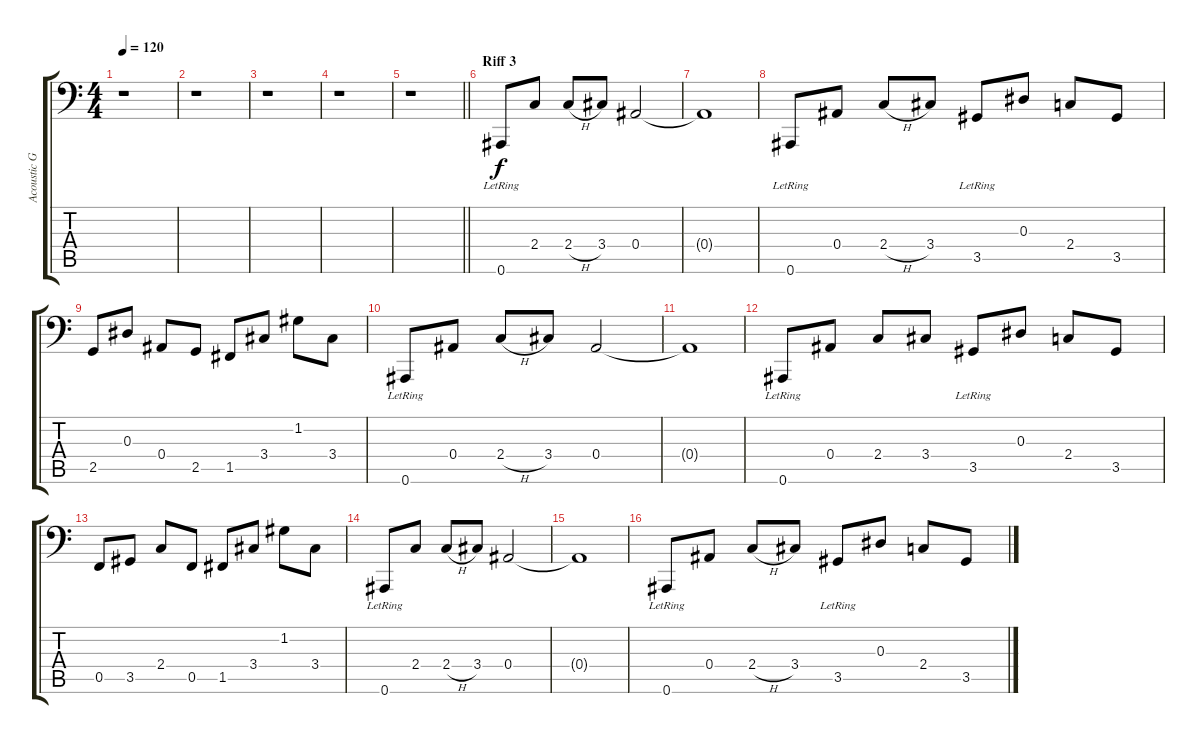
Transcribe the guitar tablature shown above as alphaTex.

\track ("Acoustic Guitar 2" "Acoustic G") {instrument acousticgrandpiano}
\staff {score tabs}
\tuning (C4 G3 Eb3 Bb2 F2 Bb1) {hide}
\ts (4 4)
\tempo 120
\clef f4
\ks c
r.1{dy f} |
r.1 |
r.1 |
r.1 |
\barLineRight lightlight
r.1 |
\section ("" "Riff 3")
0.6{lr}.8 2.4.8 2.4{h}.8 3.4.8 0.4.2 |
0.4{t}.1 |
0.6{lr}.8 0.4.8 2.4{h}.8 3.4.8 3.5{lr}.8 0.3.8 2.4.8 3.5.8 |
2.5.8 0.3.8 0.4.8 2.5.8 1.5.8 3.4.8 1.2.8 3.4.8 |
0.6{lr}.8 0.4.8 2.4{h}.8 3.4.8 0.4.2 |
0.4{t}.1 |
0.6{lr}.8 0.4.8 2.4.8 3.4.8 3.5{lr}.8 0.3.8 2.4.8 3.5.8 |
0.5.8 3.5.8 2.4.8 0.5.8 1.5.8 3.4.8 1.2.8 3.4.8 |
0.6{lr}.8 2.4.8 2.4{h}.8 3.4.8 0.4.2 |
0.4{t}.1 |
0.6{lr}.8 0.4.8 2.4{h}.8 3.4.8 3.5{lr}.8 0.3.8 2.4.8 3.5.8
